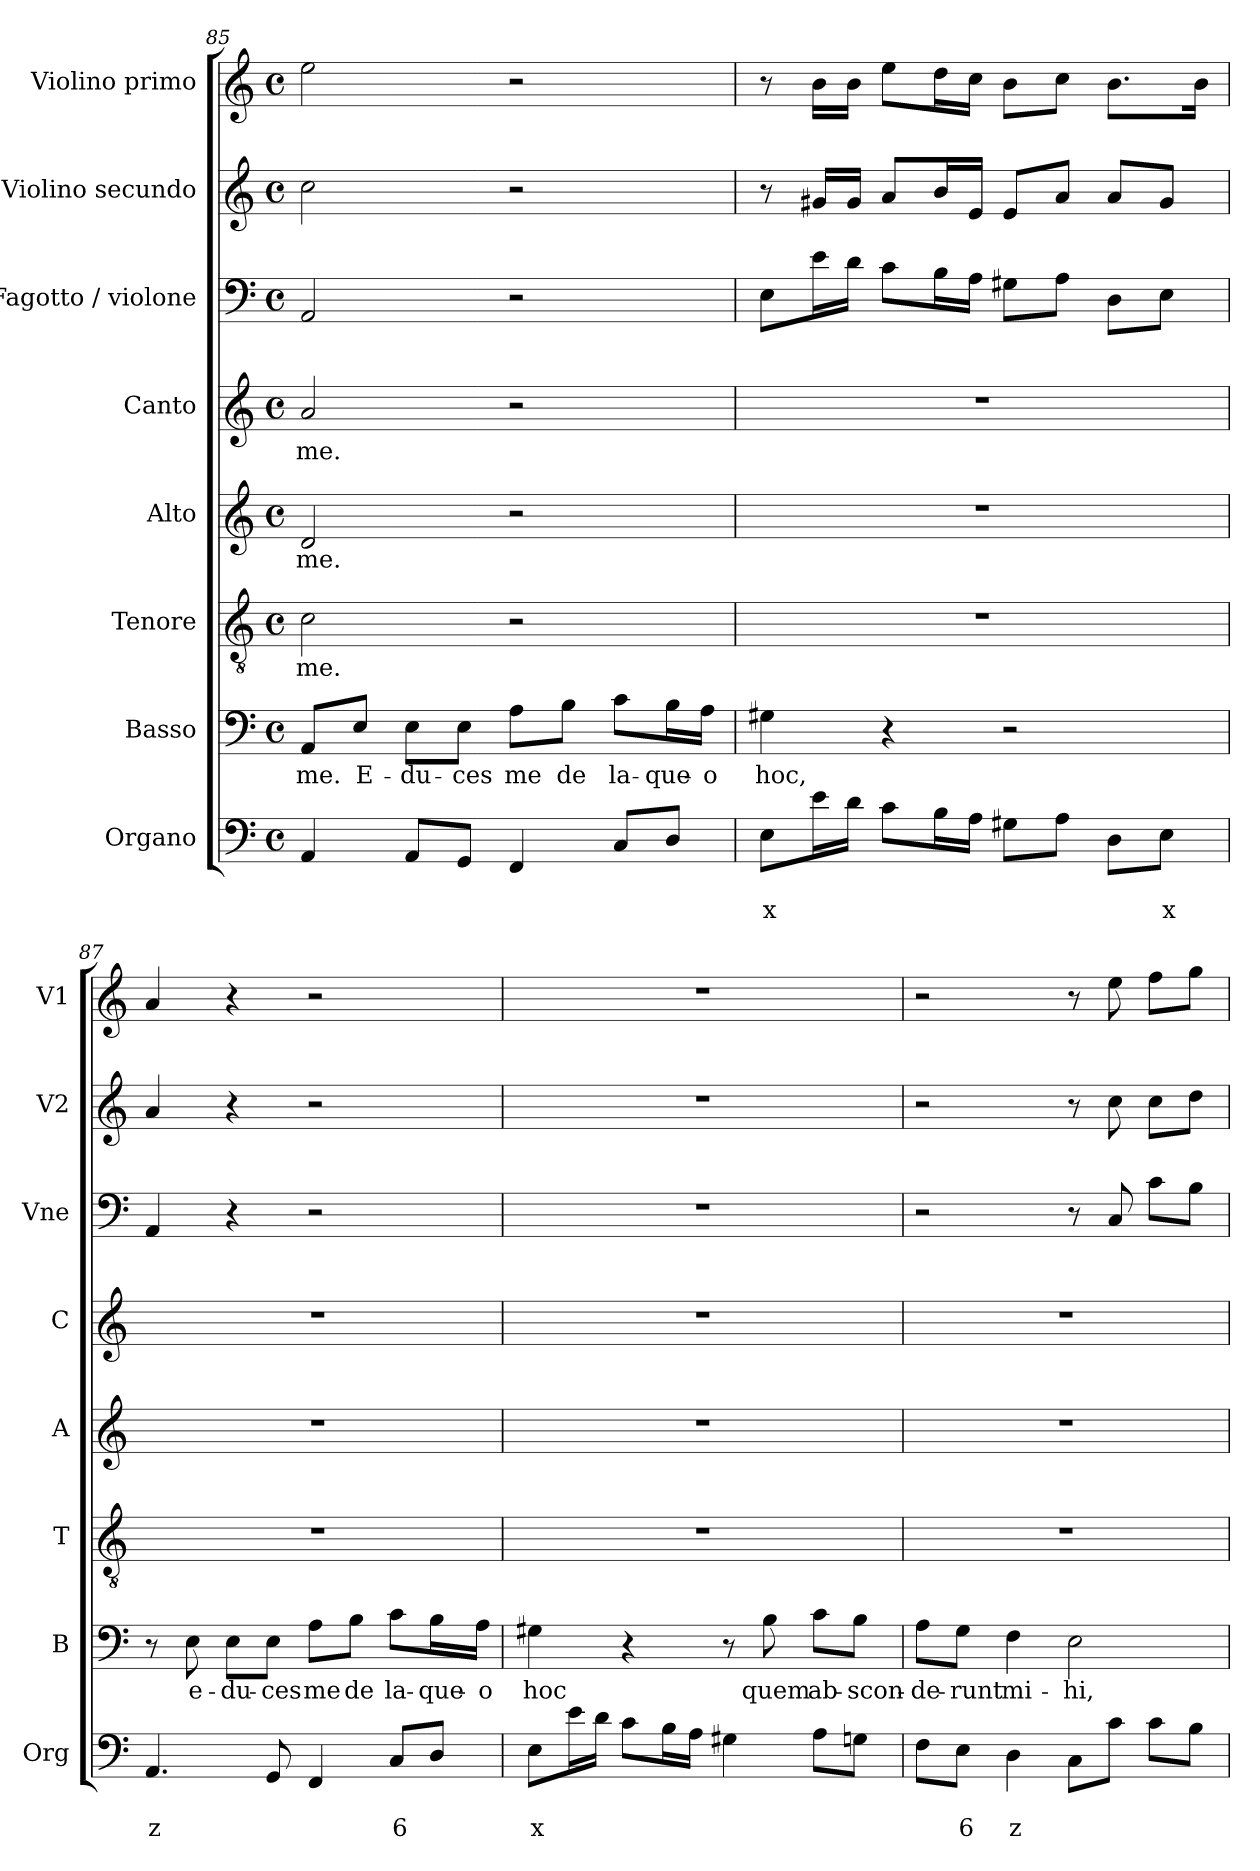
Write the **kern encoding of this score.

**kern	**text	**text	**kern	**text	**kern	**text	**kern	**text	**kern	**text	**kern	**kern	**kern
*part8	*part8	*part8	*part7	*part7	*part6	*part6	*part5	*part5	*part4	*part4	*part3	*part2	*part1
*staff8	*staff8	*staff8	*staff7	*staff7	*staff6	*staff6	*staff5	*staff5	*staff4	*staff4	*staff3	*staff2	*staff1
*I"Organo	*	*	*I"Basso	*	*I"Tenore	*	*I"Alto	*	*I"Canto	*	*I"Fagotto / violone	*I"Violino secundo	*I"Violino primo
*I'Org	*	*	*I'B	*	*I'T	*	*I'A	*	*I'C	*	*I'Vne	*I'V2	*I'V1
!!LO:LB:g=z
*clefF4	*	*	*clefF4	*	*clefGv2	*	*clefG2	*	*clefG2	*	*clefF4	*clefG2	*clefG2
*k[]	*	*	*k[]	*	*k[]	*	*k[]	*	*k[]	*	*k[]	*k[]	*k[]
*C:	*	*	*C:	*	*C:	*	*C:	*	*C:	*	*C:	*C:	*C:
*M4/4	*	*	*M4/4	*	*M4/4	*	*M4/4	*	*M4/4	*	*M4/4	*M4/4	*M4/4
*met(c)	*	*	*met(c)	*	*met(c)	*	*met(c)	*	*met(c)	*	*met(c)	*met(c)	*met(c)
=85	=85	=85	=85	=85	=85	=85	=85	=85	=85	=85	=85	=85	=85
!	!	!	!	!LO:LY:b	!	!LO:LY:b	!	!LO:LY:b	!	!LO:LY:b	!	!	!
4AA/	.	.	8AA/L	me.	2c\	me.	2d/	me.	2a/	me.	2AA/	2cc\	2ee\
!	!	!	!	!LO:LY:b	!	!	!	!	!	!	!	!	!
.	.	.	8E/J	E-	.	.	.	.	.	.	.	.	.
!	!	!	!	!LO:LY:b	!	!	!	!	!	!	!	!	!
8AA/L	.	.	8E\L	-du-	.	.	.	.	.	.	.	.	.
!	!	!	!	!LO:LY:b	!	!	!	!	!	!	!	!	!
8GG/J	.	.	8E\J	-ces	.	.	.	.	.	.	.	.	.
!	!	!	!	!LO:LY:b	!	!	!	!	!	!	!	!	!
4FF/	.	.	8A\L	me	2r	.	2r	.	2r	.	2r	2r	2r
!	!	!	!	!LO:LY:b	!	!	!	!	!	!	!	!	!
.	.	.	8B\J	de	.	.	.	.	.	.	.	.	.
!	!	!	!	!LO:LY:b	!	!	!	!	!	!	!	!	!
8C/L	.	.	8c\L	la-	.	.	.	.	.	.	.	.	.
!	!	!	!	!LO:LY:b	!	!	!	!	!	!	!	!	!
8D/J	.	.	16B\L	-que-	.	.	.	.	.	.	.	.	.
!	!	!	!	!LO:LY:b	!	!	!	!	!	!	!	!	!
.	.	.	16A\JJ	-o	.	.	.	.	.	.	.	.	.
=86	=86	=86	=86	=86	=86	=86	=86	=86	=86	=86	=86	=86	=86
!	!	!LO:LY:b	!	!LO:LY:b	!	!	!	!	!	!	!	!	!
8E\L	.	x	4G#X\	hoc,	1r	.	1r	.	1r	.	8E\L	8r	8r
16e\L	.	.	.	.	.	.	.	.	.	.	16e\L	16g#X/LL	16b\LL
16d\JJ	.	.	.	.	.	.	.	.	.	.	16d\JJ	16g#/JJ	16b\JJ
8c\L	.	.	4r	.	.	.	.	.	.	.	8c\L	8a/L	8ee\L
16B\L	.	.	.	.	.	.	.	.	.	.	16B\L	16b/L	16dd\L
16A\JJ	.	.	.	.	.	.	.	.	.	.	16A\JJ	16e/JJ	16cc\JJ
8G#X\L	.	.	2r	.	.	.	.	.	.	.	8G#X\L	8e/L	8b\L
8A\J	.	.	.	.	.	.	.	.	.	.	8A\J	8a/J	8cc\J
8D\L	.	.	.	.	.	.	.	.	.	.	8D\L	8a/L	8.b\L
!	!	!LO:LY:b	!	!	!	!	!	!	!	!	!	!	!
8E\J	.	x	.	.	.	.	.	.	.	.	8E\J	8g#/J	.
.	.	.	.	.	.	.	.	.	.	.	.	.	16b\Jk
=87	=87	=87	=87	=87	=87	=87	=87	=87	=87	=87	=87	=87	=87
!	!	!LO:LY:b	!	!	!	!	!	!	!	!	!	!	!
4.AA/	.	z	8r	.	1r	.	1r	.	1r	.	4AA/	4a/	4a/
!	!	!	!	!LO:LY:b	!	!	!	!	!	!	!	!	!
.	.	.	8E\	e-	.	.	.	.	.	.	.	.	.
!	!	!	!	!LO:LY:b	!	!	!	!	!	!	!	!	!
.	.	.	8E\L	-du-	.	.	.	.	.	.	4r	4r	4r
!	!	!	!	!LO:LY:b	!	!	!	!	!	!	!	!	!
8GG/	.	.	8E\J	-ces	.	.	.	.	.	.	.	.	.
!	!	!	!	!LO:LY:b	!	!	!	!	!	!	!	!	!
4FF/	.	.	8A\L	me	.	.	.	.	.	.	2r	2r	2r
!	!	!	!	!LO:LY:b	!	!	!	!	!	!	!	!	!
.	.	.	8B\J	de	.	.	.	.	.	.	.	.	.
!	!	!LO:LY:b	!	!LO:LY:b	!	!	!	!	!	!	!	!	!
8C/L	.	6	8c\L	la-	.	.	.	.	.	.	.	.	.
!	!	!	!	!LO:LY:b	!	!	!	!	!	!	!	!	!
8D/J	.	.	16B\L	-que-	.	.	.	.	.	.	.	.	.
!	!	!	!	!LO:LY:b	!	!	!	!	!	!	!	!	!
.	.	.	16A\JJ	-o	.	.	.	.	.	.	.	.	.
=88	=88	=88	=88	=88	=88	=88	=88	=88	=88	=88	=88	=88	=88
!	!	!LO:LY:b	!	!LO:LY:b	!	!	!	!	!	!	!	!	!
8E\L	.	x	4G#X\	hoc	1r	.	1r	.	1r	.	1r	1r	1r
16e\L	.	.	.	.	.	.	.	.	.	.	.	.	.
16d\JJ	.	.	.	.	.	.	.	.	.	.	.	.	.
8c\L	.	.	4r	.	.	.	.	.	.	.	.	.	.
16B\L	.	.	.	.	.	.	.	.	.	.	.	.	.
16A\JJ	.	.	.	.	.	.	.	.	.	.	.	.	.
4G#X\	.	.	8r	.	.	.	.	.	.	.	.	.	.
!	!	!	!	!LO:LY:b	!	!	!	!	!	!	!	!	!
.	.	.	8B\	quem	.	.	.	.	.	.	.	.	.
!	!	!	!	!LO:LY:b	!	!	!	!	!	!	!	!	!
8A\L	.	.	8c\L	ab-	.	.	.	.	.	.	.	.	.
!	!	!	!	!LO:LY:b	!	!	!	!	!	!	!	!	!
8Gn\J	.	.	8B\J	-scon-	.	.	.	.	.	.	.	.	.
!!LO:PB:g=z
=89	=89	=89	=89	=89	=89	=89	=89	=89	=89	=89	=89	=89	=89
!	!	!	!	!LO:LY:b	!	!	!	!	!	!	!	!	!
8F\L	.	.	8A\L	-de-	1r	.	1r	.	1r	.	2r	2r	2r
!	!	!LO:LY:b	!	!LO:LY:b	!	!	!	!	!	!	!	!	!
8E\J	.	6	8G\J	-runt	.	.	.	.	.	.	.	.	.
!	!	!LO:LY:b	!	!LO:LY:b	!	!	!	!	!	!	!	!	!
4D\	.	z	4F\	mi-	.	.	.	.	.	.	.	.	.
!	!	!	!	!LO:LY:b	!	!	!	!	!	!	!	!	!
8C\L	.	.	2E\	-hi,	.	.	.	.	.	.	8r	8r	8r
8c\J	.	.	.	.	.	.	.	.	.	.	8C/	8cc\	8ee\
8c\L	.	.	.	.	.	.	.	.	.	.	8c\L	8cc\L	8ff\L
8B\J	.	.	.	.	.	.	.	.	.	.	8B\J	8dd\J	8gg\J
=	=	=	=	=	=	=	=	=	=	=	=	=	=
*-	*-	*-	*-	*-	*-	*-	*-	*-	*-	*-	*-	*-	*-
